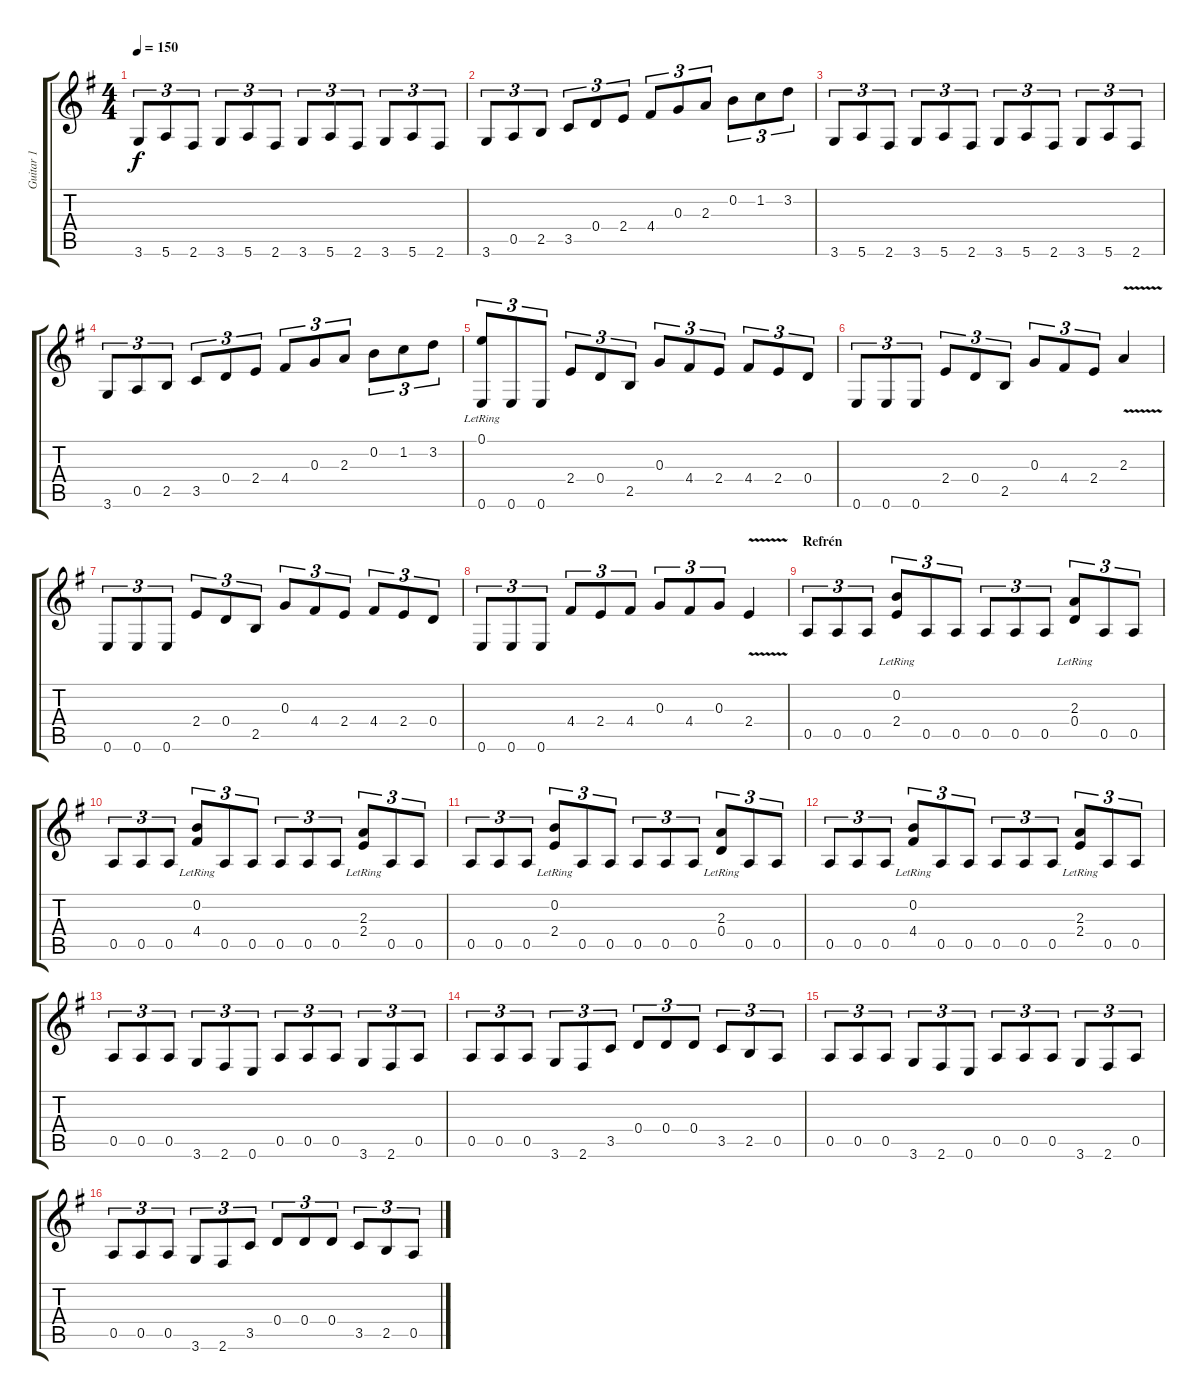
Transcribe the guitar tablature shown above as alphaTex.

\track ("Guitar 1" "Guitar 1") {instrument overdrivenguitar}
\staff {score tabs}
\tuning (E4 B3 G3 D3 A2 E2) {hide}
\ts (4 4)
\tempo 150
\clef g2
\ks eminor
3.6.8{tu (3 2) dy f} 5.6.8{tu (3 2)} 2.6.8{tu (3 2)} 3.6.8{tu (3 2)} 5.6.8{tu (3 2)} 2.6.8{tu (3 2)} 3.6.8{tu (3 2)} 5.6.8{tu (3 2)} 2.6.8{tu (3 2)} 3.6.8{tu (3 2)} 5.6.8{tu (3 2)} 2.6.8{tu (3 2)} |
3.6.8{tu (3 2)} 0.5.8{tu (3 2)} 2.5.8{tu (3 2)} 3.5.8{tu (3 2)} 0.4.8{tu (3 2)} 2.4.8{tu (3 2)} 4.4.8{tu (3 2)} 0.3.8{tu (3 2)} 2.3.8{tu (3 2)} 0.2.8{tu (3 2)} 1.2.8{tu (3 2)} 3.2.8{tu (3 2)} |
3.6.8{tu (3 2)} 5.6.8{tu (3 2)} 2.6.8{tu (3 2)} 3.6.8{tu (3 2)} 5.6.8{tu (3 2)} 2.6.8{tu (3 2)} 3.6.8{tu (3 2)} 5.6.8{tu (3 2)} 2.6.8{tu (3 2)} 3.6.8{tu (3 2)} 5.6.8{tu (3 2)} 2.6.8{tu (3 2)} |
3.6.8{tu (3 2)} 0.5.8{tu (3 2)} 2.5.8{tu (3 2)} 3.5.8{tu (3 2)} 0.4.8{tu (3 2)} 2.4.8{tu (3 2)} 4.4.8{tu (3 2)} 0.3.8{tu (3 2)} 2.3.8{tu (3 2)} 0.2.8{tu (3 2)} 1.2.8{tu (3 2)} 3.2.8{tu (3 2)} |
(0.1{lr} 0.6).8{tu (3 2)} 0.6.8{tu (3 2)} 0.6.8{tu (3 2)} 2.4.8{tu (3 2)} 0.4.8{tu (3 2)} 2.5.8{tu (3 2)} 0.3.8{tu (3 2)} 4.4.8{tu (3 2)} 2.4.8{tu (3 2)} 4.4.8{tu (3 2)} 2.4.8{tu (3 2)} 0.4.8{tu (3 2)} |
0.6.8{tu (3 2)} 0.6.8{tu (3 2)} 0.6.8{tu (3 2)} 2.4.8{tu (3 2)} 0.4.8{tu (3 2)} 2.5.8{tu (3 2)} 0.3.8{tu (3 2)} 4.4.8{tu (3 2)} 2.4.8{tu (3 2)} 2.3{v}.4 |
0.6.8{tu (3 2)} 0.6.8{tu (3 2)} 0.6.8{tu (3 2)} 2.4.8{tu (3 2)} 0.4.8{tu (3 2)} 2.5.8{tu (3 2)} 0.3.8{tu (3 2)} 4.4.8{tu (3 2)} 2.4.8{tu (3 2)} 4.4.8{tu (3 2)} 2.4.8{tu (3 2)} 0.4.8{tu (3 2)} |
0.6.8{tu (3 2)} 0.6.8{tu (3 2)} 0.6.8{tu (3 2)} 4.4.8{tu (3 2)} 2.4.8{tu (3 2)} 4.4.8{tu (3 2)} 0.3.8{tu (3 2)} 4.4.8{tu (3 2)} 0.3.8{tu (3 2)} 2.4{v}.4 |
\section ("" "Refrén")
0.5.8{tu (3 2)} 0.5.8{tu (3 2)} 0.5.8{tu (3 2)} (0.2{lr} 2.4{lr}).8{tu (3 2)} 0.5.8{tu (3 2)} 0.5.8{tu (3 2)} 0.5.8{tu (3 2)} 0.5.8{tu (3 2)} 0.5.8{tu (3 2)} (2.3{lr} 0.4{lr}).8{tu (3 2)} 0.5.8{tu (3 2)} 0.5.8{tu (3 2)} |
0.5.8{tu (3 2)} 0.5.8{tu (3 2)} 0.5.8{tu (3 2)} (0.2{lr} 4.4{lr}).8{tu (3 2)} 0.5.8{tu (3 2)} 0.5.8{tu (3 2)} 0.5.8{tu (3 2)} 0.5.8{tu (3 2)} 0.5.8{tu (3 2)} (2.3{lr} 2.4{lr}).8{tu (3 2)} 0.5.8{tu (3 2)} 0.5.8{tu (3 2)} |
0.5.8{tu (3 2)} 0.5.8{tu (3 2)} 0.5.8{tu (3 2)} (0.2{lr} 2.4{lr}).8{tu (3 2)} 0.5.8{tu (3 2)} 0.5.8{tu (3 2)} 0.5.8{tu (3 2)} 0.5.8{tu (3 2)} 0.5.8{tu (3 2)} (2.3{lr} 0.4{lr}).8{tu (3 2)} 0.5.8{tu (3 2)} 0.5.8{tu (3 2)} |
0.5.8{tu (3 2)} 0.5.8{tu (3 2)} 0.5.8{tu (3 2)} (0.2{lr} 4.4{lr}).8{tu (3 2)} 0.5.8{tu (3 2)} 0.5.8{tu (3 2)} 0.5.8{tu (3 2)} 0.5.8{tu (3 2)} 0.5.8{tu (3 2)} (2.3{lr} 2.4{lr}).8{tu (3 2)} 0.5.8{tu (3 2)} 0.5.8{tu (3 2)} |
0.5.8{tu (3 2)} 0.5.8{tu (3 2)} 0.5.8{tu (3 2)} 3.6.8{tu (3 2)} 2.6.8{tu (3 2)} 0.6.8{tu (3 2)} 0.5.8{tu (3 2)} 0.5.8{tu (3 2)} 0.5.8{tu (3 2)} 3.6.8{tu (3 2)} 2.6.8{tu (3 2)} 0.5.8{tu (3 2)} |
0.5.8{tu (3 2)} 0.5.8{tu (3 2)} 0.5.8{tu (3 2)} 3.6.8{tu (3 2)} 2.6.8{tu (3 2)} 3.5.8{tu (3 2)} 0.4.8{tu (3 2)} 0.4.8{tu (3 2)} 0.4.8{tu (3 2)} 3.5.8{tu (3 2)} 2.5.8{tu (3 2)} 0.5.8{tu (3 2)} |
0.5.8{tu (3 2)} 0.5.8{tu (3 2)} 0.5.8{tu (3 2)} 3.6.8{tu (3 2)} 2.6.8{tu (3 2)} 0.6.8{tu (3 2)} 0.5.8{tu (3 2)} 0.5.8{tu (3 2)} 0.5.8{tu (3 2)} 3.6.8{tu (3 2)} 2.6.8{tu (3 2)} 0.5.8{tu (3 2)} |
0.5.8{tu (3 2)} 0.5.8{tu (3 2)} 0.5.8{tu (3 2)} 3.6.8{tu (3 2)} 2.6.8{tu (3 2)} 3.5.8{tu (3 2)} 0.4.8{tu (3 2)} 0.4.8{tu (3 2)} 0.4.8{tu (3 2)} 3.5.8{tu (3 2)} 2.5.8{tu (3 2)} 0.5.8{tu (3 2)}
